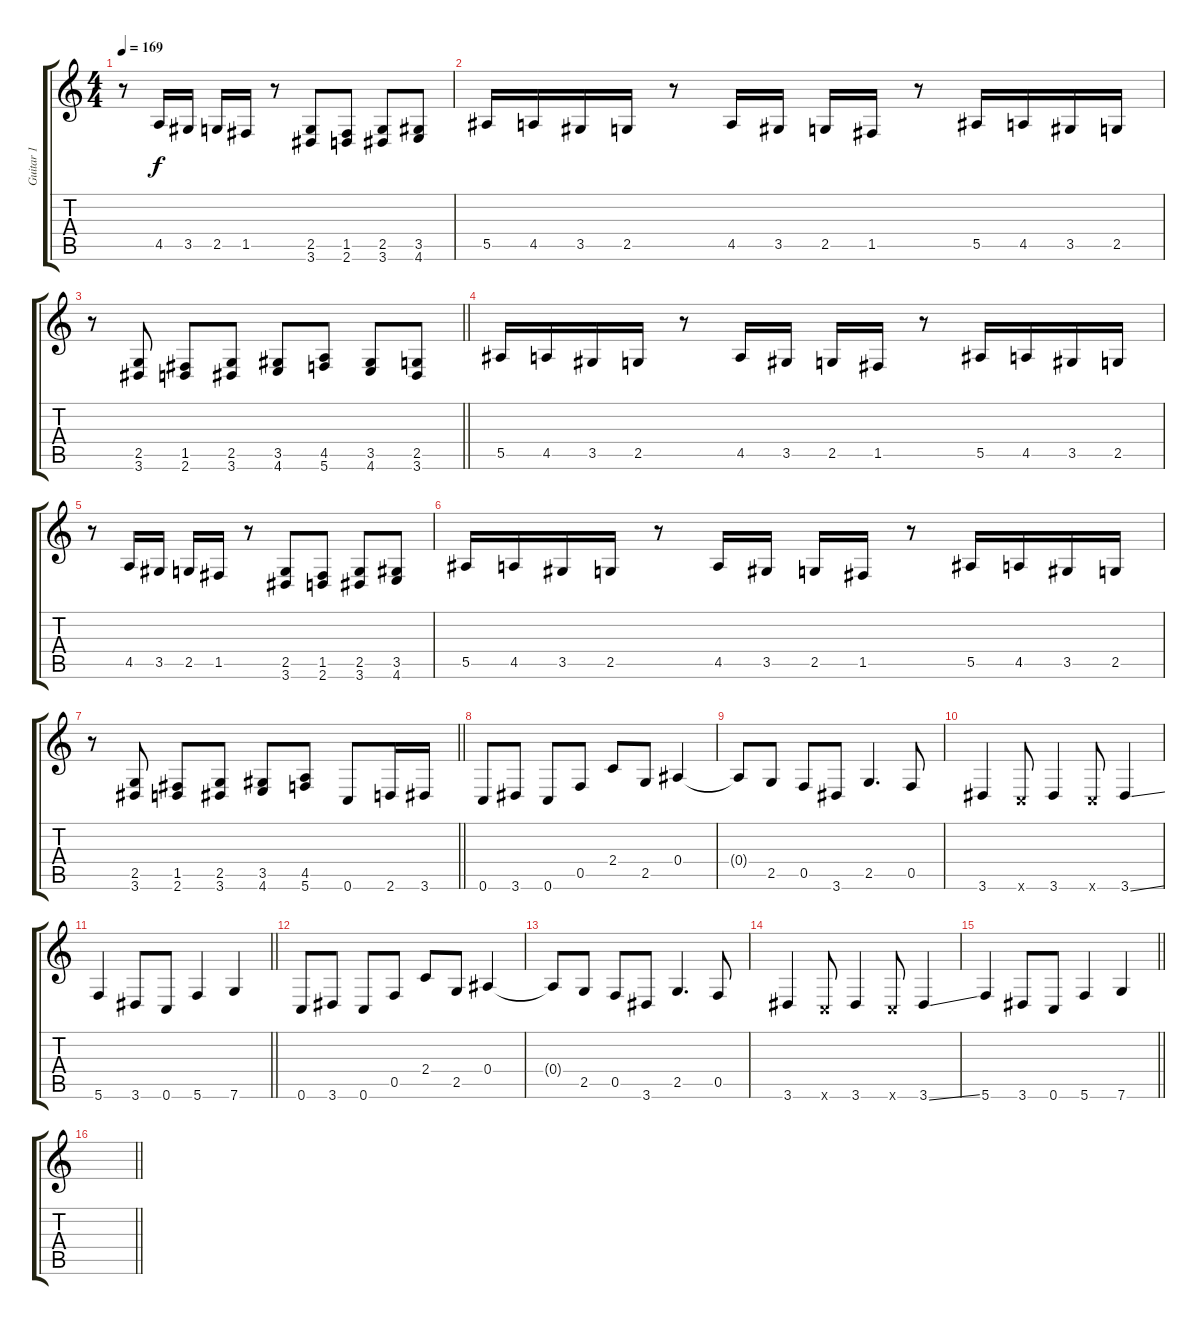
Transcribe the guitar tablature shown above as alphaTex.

\track ("Guitar 1" "Guitar 1") {instrument distortionguitar}
\staff {score tabs}
\tuning (C4 G3 Eb3 Bb2 F2 C2) {hide}
\ts (4 4)
\tempo 169
\clef g2
\ks c
r.8{dy f} 4.5.16 3.5.16 2.5.16 1.5.16 r.8 (2.5 3.6).8 (1.5 2.6).8 (2.5 3.6).8 (3.5 4.6).8 |
5.5.16 4.5.16 3.5.16 2.5.16 r.8 4.5.16 3.5.16 2.5.16 1.5.16 r.8 5.5.16 4.5.16 3.5.16 2.5.16 |
\barLineRight lightlight
r.8 (2.5 3.6).8 (1.5 2.6).8 (2.5 3.6).8 (3.5 4.6).8 (4.5 5.6).8 (3.5 4.6).8 (2.5 3.6).8 |
5.5.16 4.5.16 3.5.16 2.5.16 r.8 4.5.16 3.5.16 2.5.16 1.5.16 r.8 5.5.16 4.5.16 3.5.16 2.5.16 |
r.8 4.5.16 3.5.16 2.5.16 1.5.16 r.8 (2.5 3.6).8 (1.5 2.6).8 (2.5 3.6).8 (3.5 4.6).8 |
5.5.16 4.5.16 3.5.16 2.5.16 r.8 4.5.16 3.5.16 2.5.16 1.5.16 r.8 5.5.16 4.5.16 3.5.16 2.5.16 |
\barLineRight lightlight
r.8 (2.5 3.6).8 (1.5 2.6).8 (2.5 3.6).8 (3.5 4.6).8 (4.5 5.6).8 0.6.8 2.6.16 3.6.16 |
\section ("" "")
0.6.8 3.6.8 0.6.8 0.5.8 2.4.8 2.5.8 0.4.4 |
0.4{t}.8 2.5.8 0.5.8 3.6.8 2.5.4{d} 0.5.8 |
3.6.4 0.6{x}.8 3.6.4 0.6{x}.8 3.6{ss}.4 |
\barLineRight lightlight
5.6.4 3.6.8 0.6.8 5.6.4 7.6.4 |
0.6.8 3.6.8 0.6.8 0.5.8 2.4.8 2.5.8 0.4.4 |
0.4{t}.8 2.5.8 0.5.8 3.6.8 2.5.4{d} 0.5.8 |
3.6.4 0.6{x}.8 3.6.4 0.6{x}.8 3.6{ss}.4 |
\barLineRight lightlight
5.6.4 3.6.8 0.6.8 5.6.4 7.6.4 |
\barLineRight lightlight
